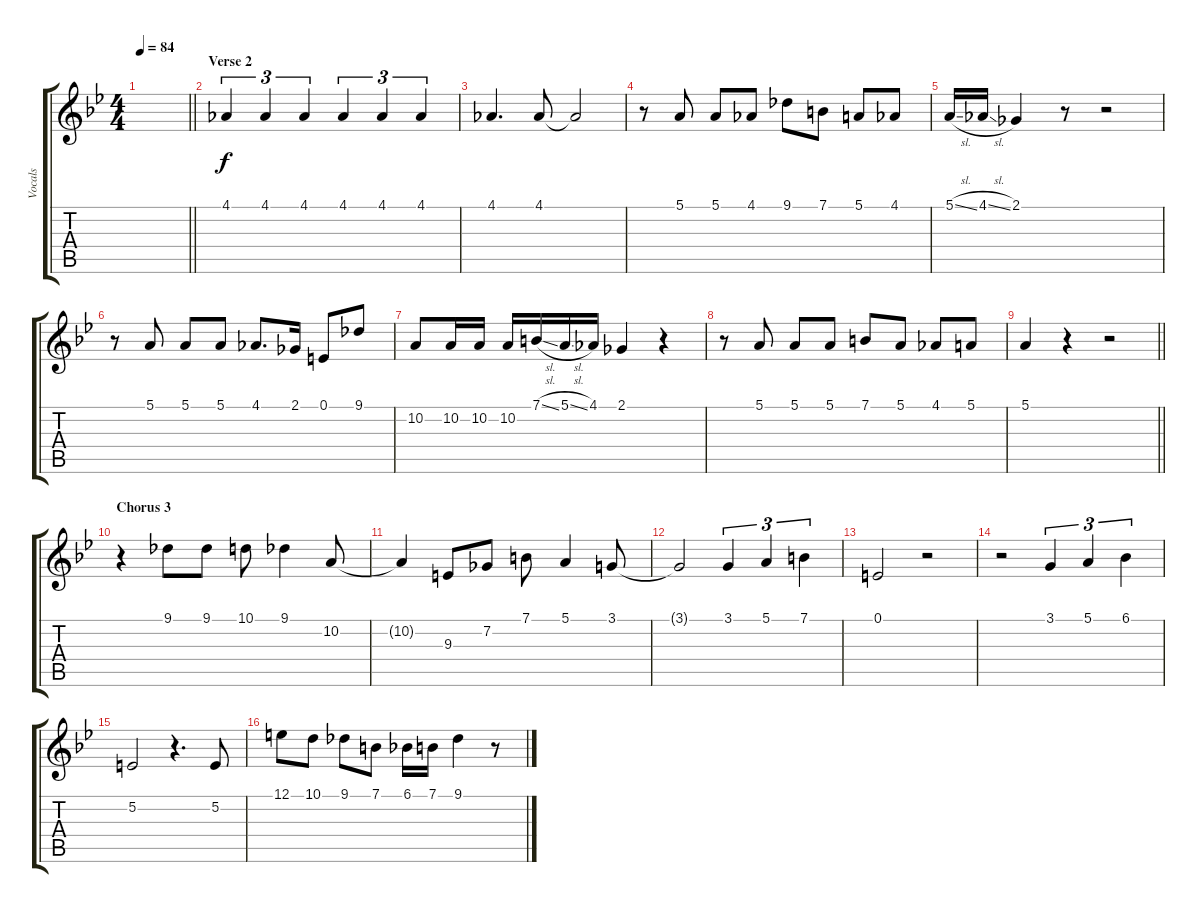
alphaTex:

\track ("Vocals" "Vocals") {instrument stringensemble1}
\staff {score tabs}
\tuning (E4 B3 G3 D3 A2 E2) {hide}
\ts (4 4)
\tempo 84
\clef g2
\barLineRight lightlight
\ks bb
|
\section ("" "Verse 2")
4.1.4{tu (3 2)} 4.1.4{tu (3 2)} 4.1.4{tu (3 2)} 4.1.4{tu (3 2)} 4.1.4{tu (3 2)} 4.1.4{tu (3 2)} |
4.1.4{d} 4.1.8 4.1{t}.2 |
r.8 5.1.8 5.1.8 4.1.8 9.1.8 7.1.8 5.1.8 4.1.8 |
5.1{sl}.16 4.1{sl}.16 2.1.4 r.8 r.2 |
r.8 5.1.8 5.1.8 5.1.8 4.1.8{d} 2.1.16 0.1.8 9.1.8 |
10.2.8 10.2.16 10.2.16 10.2.16 7.1{sl}.16 5.1{sl}.16 4.1.16 2.1.4 r.4 |
r.8 5.1.8 5.1.8 5.1.8 7.1.8 5.1.8 4.1.8 5.1.8 |
\barLineRight lightlight
5.1.4 r.4 r.2 |
\section ("" "Chorus 3")
r.4 9.1.8 9.1.8 10.1.8 9.1.4 10.2.8 |
10.2{t}.4 9.3.8 7.2.8 7.1.8 5.1.4 3.1.8 |
3.1{t}.2 3.1.4{tu (3 2)} 5.1.4{tu (3 2)} 7.1.4{tu (3 2)} |
0.1.2 r.2 |
r.2 3.1.4{tu (3 2)} 5.1.4{tu (3 2)} 6.1.4{tu (3 2)} |
5.2.2 r.4{d} 5.2.8 |
12.1.8 10.1.8 9.1.8 7.1.8 6.1.16 7.1.16 9.1.4 r.8
